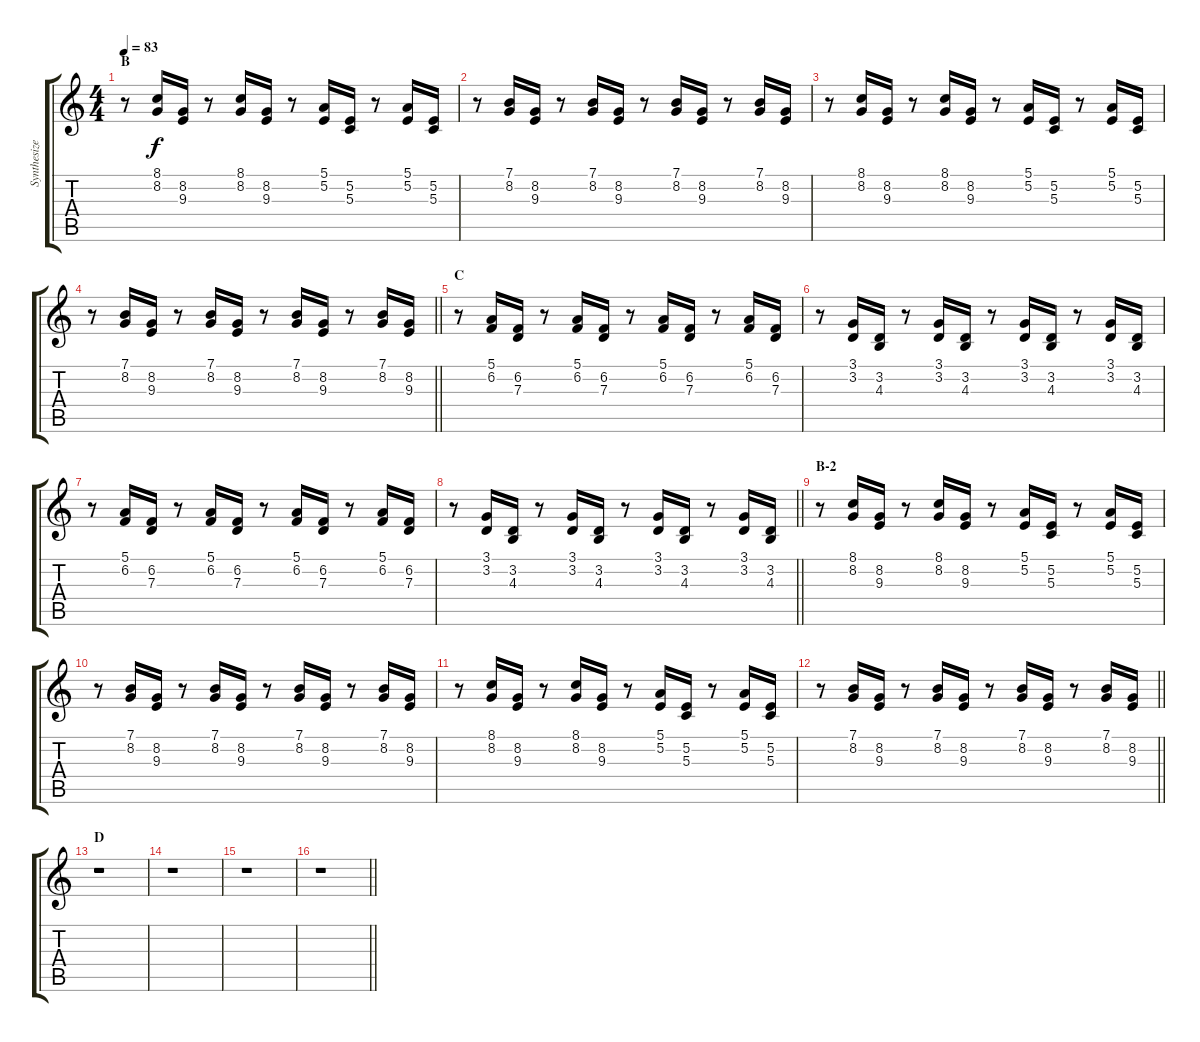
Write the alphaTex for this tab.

\track ("Synthesizer I" "Synthesize") {instrument lead5charang}
\staff {score tabs}
\tuning (E4 B3 G3 D3 A2 E2) {hide}
\ts (4 4)
\section ("" "B")
\tempo 83
\clef g2
\ks c
r.8{dy f} (8.1 8.2).16 (8.2 9.3).16 r.8 (8.1 8.2).16 (8.2 9.3).16 r.8 (5.1 5.2).16 (5.2 5.3).16 r.8 (5.1 5.2).16 (5.2 5.3).16 |
r.8 (7.1 8.2).16 (8.2 9.3).16 r.8 (7.1 8.2).16 (8.2 9.3).16 r.8 (7.1 8.2).16 (8.2 9.3).16 r.8 (7.1 8.2).16 (8.2 9.3).16 |
r.8 (8.1 8.2).16 (8.2 9.3).16 r.8 (8.1 8.2).16 (8.2 9.3).16 r.8 (5.1 5.2).16 (5.2 5.3).16 r.8 (5.1 5.2).16 (5.2 5.3).16 |
\barLineRight lightlight
r.8 (7.1 8.2).16 (8.2 9.3).16 r.8 (7.1 8.2).16 (8.2 9.3).16 r.8 (7.1 8.2).16 (8.2 9.3).16 r.8 (7.1 8.2).16 (8.2 9.3).16 |
\section ("" "C")
r.8 (5.1 6.2).16 (6.2 7.3).16 r.8 (5.1 6.2).16 (6.2 7.3).16 r.8 (5.1 6.2).16 (6.2 7.3).16 r.8 (5.1 6.2).16 (6.2 7.3).16 |
r.8 (3.1 3.2).16 (3.2 4.3).16 r.8 (3.1 3.2).16 (3.2 4.3).16 r.8 (3.1 3.2).16 (3.2 4.3).16 r.8 (3.1 3.2).16 (3.2 4.3).16 |
r.8 (5.1 6.2).16 (6.2 7.3).16 r.8 (5.1 6.2).16 (6.2 7.3).16 r.8 (5.1 6.2).16 (6.2 7.3).16 r.8 (5.1 6.2).16 (6.2 7.3).16 |
\barLineRight lightlight
r.8 (3.1 3.2).16 (3.2 4.3).16 r.8 (3.1 3.2).16 (3.2 4.3).16 r.8 (3.1 3.2).16 (3.2 4.3).16 r.8 (3.1 3.2).16 (3.2 4.3).16 |
\section ("" "B-2")
r.8 (8.1 8.2).16 (8.2 9.3).16 r.8 (8.1 8.2).16 (8.2 9.3).16 r.8 (5.1 5.2).16 (5.2 5.3).16 r.8 (5.1 5.2).16 (5.2 5.3).16 |
r.8 (7.1 8.2).16 (8.2 9.3).16 r.8 (7.1 8.2).16 (8.2 9.3).16 r.8 (7.1 8.2).16 (8.2 9.3).16 r.8 (7.1 8.2).16 (8.2 9.3).16 |
r.8 (8.1 8.2).16 (8.2 9.3).16 r.8 (8.1 8.2).16 (8.2 9.3).16 r.8 (5.1 5.2).16 (5.2 5.3).16 r.8 (5.1 5.2).16 (5.2 5.3).16 |
\barLineRight lightlight
r.8 (7.1 8.2).16 (8.2 9.3).16 r.8 (7.1 8.2).16 (8.2 9.3).16 r.8 (7.1 8.2).16 (8.2 9.3).16 r.8 (7.1 8.2).16 (8.2 9.3).16 |
\section ("" "D")
r.1 |
r.1 |
r.1 |
\barLineRight lightlight
r.1
